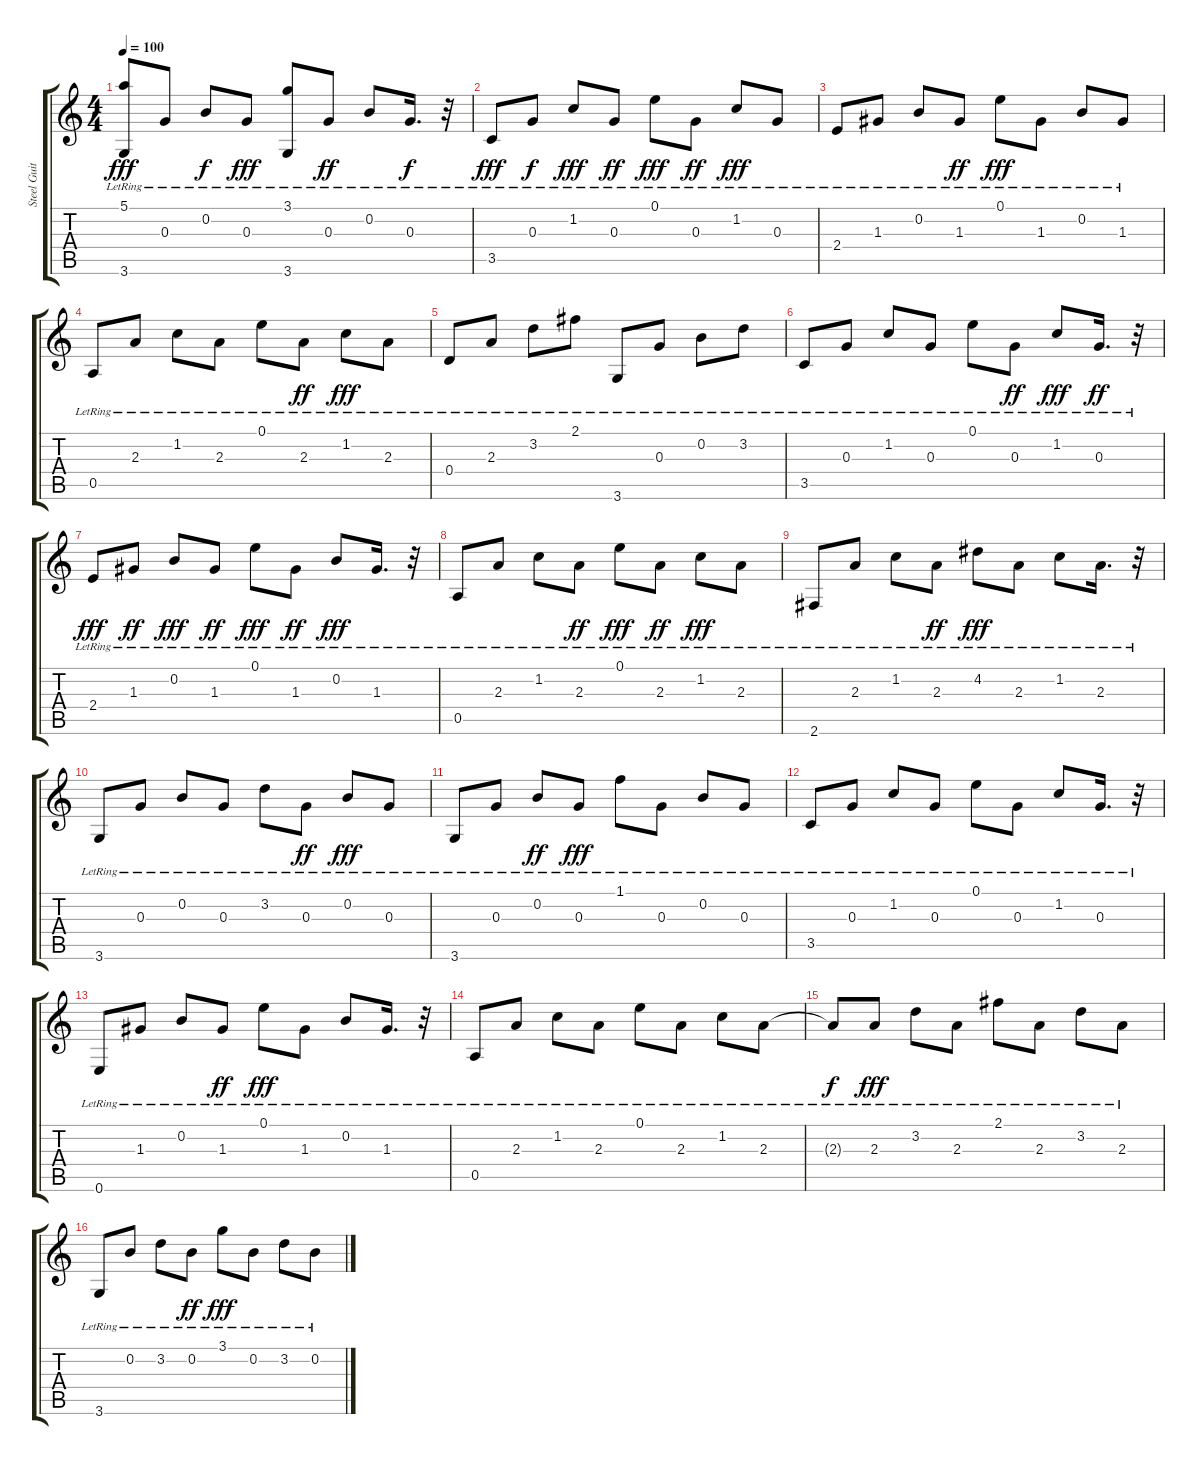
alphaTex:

\track ("Steel Guitar" "Steel Guit") {instrument acousticguitarsteel}
\staff {score tabs}
\tuning (E4 B3 G3 D3 A2 E2) {hide}
\ts (4 4)
\tempo 100
\clef g2
\ks c
(5.1{lr} 3.6{lr}).8{dy fff} 0.3{lr}.8 0.2{lr}.8{dy f} 0.3{lr}.8{dy fff} (3.1{lr} 3.6{lr}).8 0.3{lr}.8{dy ff} 0.2{lr}.8 0.3{lr}.16{d dy f} r.32 |
3.5{lr}.8{dy fff} 0.3{lr}.8{dy f} 1.2{lr}.8{dy fff} 0.3{lr}.8{dy ff} 0.1{lr}.8{dy fff} 0.3{lr}.8{dy ff} 1.2{lr}.8{dy fff} 0.3{lr}.8 |
2.4{lr}.8 1.3{lr}.8 0.2{lr}.8 1.3{lr}.8{dy ff} 0.1{lr}.8{dy fff} 1.3{lr}.8 0.2{lr}.8 1.3{lr}.8 |
0.5{lr}.8 2.3{lr}.8 1.2{lr}.8 2.3{lr}.8 0.1{lr}.8 2.3{lr}.8{dy ff} 1.2{lr}.8{dy fff} 2.3{lr}.8 |
0.4{lr}.8 2.3{lr}.8 3.2{lr}.8 2.1{lr}.8 3.6{lr}.8 0.3{lr}.8 0.2{lr}.8 3.2{lr}.8 |
3.5{lr}.8 0.3{lr}.8 1.2{lr}.8 0.3{lr}.8 0.1{lr}.8 0.3{lr}.8{dy ff} 1.2{lr}.8{dy fff} 0.3{lr}.16{d dy ff} r.32 |
2.4{lr}.8{dy fff} 1.3{lr}.8{dy ff} 0.2{lr}.8{dy fff} 1.3{lr}.8{dy ff} 0.1{lr}.8{dy fff} 1.3{lr}.8{dy ff} 0.2{lr}.8{dy fff} 1.3{lr}.16{d} r.32 |
0.5{lr}.8 2.3{lr}.8 1.2{lr}.8 2.3{lr}.8{dy ff} 0.1{lr}.8{dy fff} 2.3{lr}.8{dy ff} 1.2{lr}.8{dy fff} 2.3{lr}.8 |
2.6{lr}.8 2.3{lr}.8 1.2{lr}.8 2.3{lr}.8{dy ff} 4.2{lr}.8{dy fff} 2.3{lr}.8 1.2{lr}.8 2.3{lr}.16{d} r.32 |
3.6{lr}.8 0.3{lr}.8 0.2{lr}.8 0.3{lr}.8 3.2{lr}.8 0.3{lr}.8{dy ff} 0.2{lr}.8{dy fff} 0.3{lr}.8 |
3.6{lr}.8 0.3{lr}.8 0.2{lr}.8{dy ff} 0.3{lr}.8{dy fff} 1.1{lr}.8 0.3{lr}.8 0.2{lr}.8 0.3{lr}.8 |
3.5{lr}.8 0.3{lr}.8 1.2{lr}.8 0.3{lr}.8 0.1{lr}.8 0.3{lr}.8 1.2{lr}.8 0.3{lr}.16{d} r.32 |
0.6{lr}.8 1.3{lr}.8 0.2{lr}.8 1.3{lr}.8{dy ff} 0.1{lr}.8{dy fff} 1.3{lr}.8 0.2{lr}.8 1.3{lr}.16{d} r.32 |
0.5{lr}.8 2.3{lr}.8 1.2{lr}.8 2.3{lr}.8 0.1{lr}.8 2.3{lr}.8 1.2{lr}.8 2.3{lr}.8 |
2.3{lr t}.8{dy f} 2.3{lr}.8{dy fff} 3.2{lr}.8 2.3{lr}.8 2.1{lr}.8 2.3{lr}.8 3.2{lr}.8 2.3{lr}.8 |
3.6{lr}.8 0.2{lr}.8 3.2{lr}.8 0.2{lr}.8{dy ff} 3.1{lr}.8{dy fff} 0.2{lr}.8 3.2{lr}.8 0.2{lr}.8
